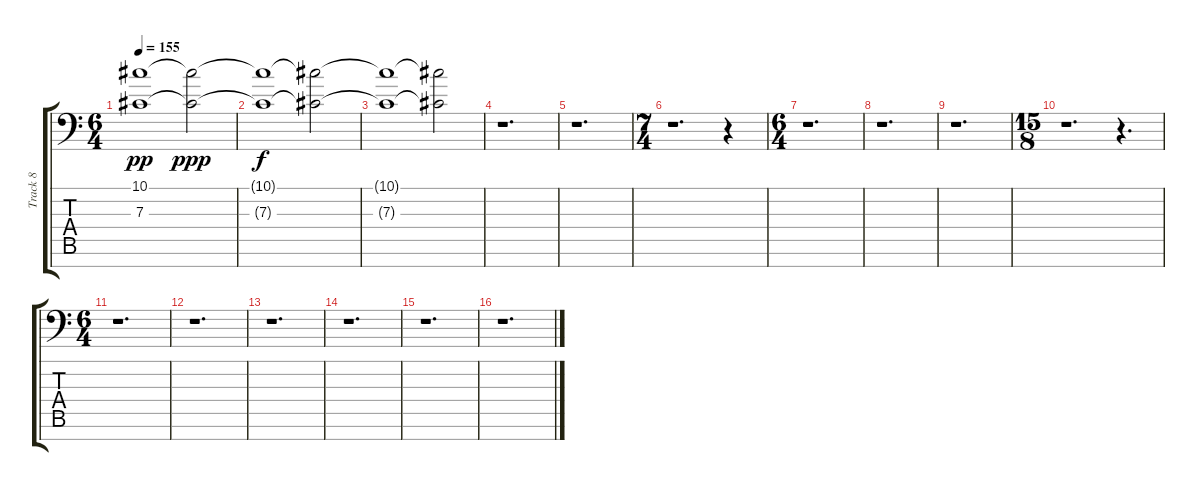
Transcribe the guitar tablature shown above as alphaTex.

\track ("Track 8" "Track 8") {instrument violin}
\staff {score tabs}
\tuning (Eb4 Bb3 Gb3 Db3 Ab2 Eb2 Ab1) {hide}
\ts (6 4)
\tempo 155
\clef f4
\ks c
(10.1{t} 7.3{t}).1{dy pp} (10.1{t} 7.3{t}).2{dy ppp} |
(10.1{t} 7.3{t}).1{dy f} (10.1{t} 7.3{t}).2 |
(10.1{t} 7.3{t}).1 (10.1{t} 7.3{t}).2 |
r.1{d} |
r.1{d} |
\ts (7 4)
r.1{d} r.4 |
\ts (6 4)
r.1{d} |
r.1{d} |
r.1{d} |
\ts (15 8)
r.1{d} r.4{d} |
\ts (6 4)
r.1{d} |
r.1{d} |
r.1{d} |
r.1{d} |
r.1{d} |
r.1{d}
